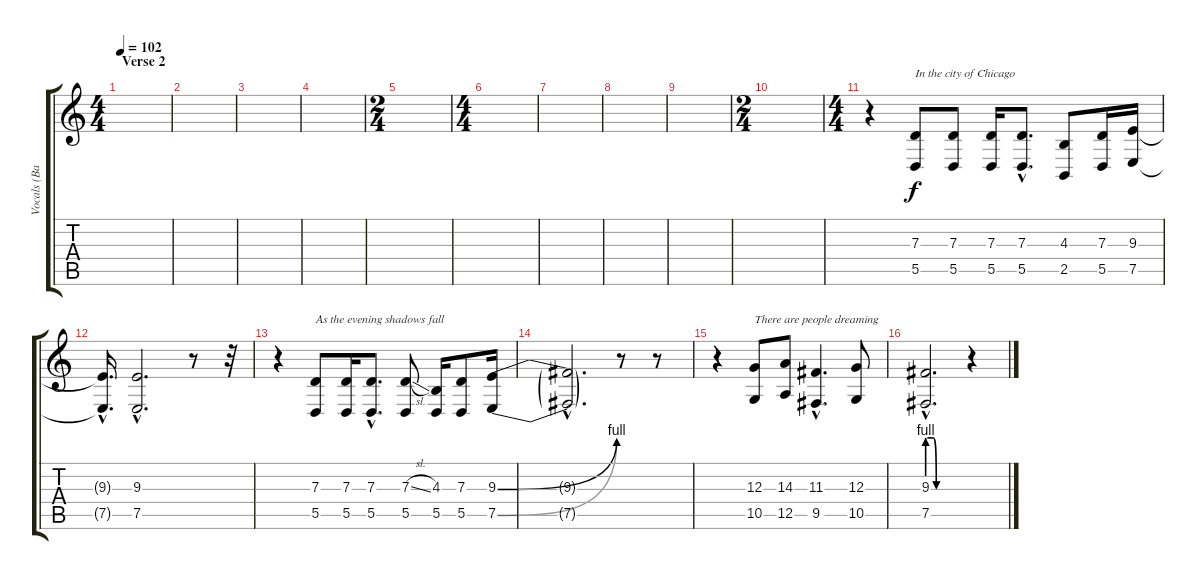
\track ("Vocals (Backing)" "Vocals (Ba") {instrument lead6voice}
\staff {score tabs}
\tuning (E4 B3 G3 D3 A2 E2) {hide}
\ts (4 4)
\section ("" "Verse 2")
\tempo 102
\clef g2
\ks c
|
|
|
|
\ts (2 4)
|
\ts (4 4)
|
|
|
|
\ts (2 4)
|
\ts (4 4)
r.4 (7.3 5.5).8{txt "In the city of Chicago"} (7.3 5.5).8 (7.3 5.5).16 (7.3{hac} 5.5{hac}).8{d} (4.3 2.5).8 (7.3 5.5).16 (9.3 7.5).16 |
(9.3{hac t} 7.5{hac t}).16{d} (9.3{hac} 7.5{hac}).2{d} r.8 r.32 |
r.4 (7.3 5.5).8{txt "As the evening shadows fall"} (7.3 5.5).16 (7.3{hac} 5.5{hac}).8{d} (7.3{sl} 5.5).8 (4.3 5.5).16 (7.3 5.5).8 (9.3{be (bend 0 0 60 4)} 7.5{be (bend 0 0 60 4)}).16 |
(9.3{hac t} 7.5{hac t}).2{d} r.8 r.8 |
r.4 (12.3 10.5).8{txt "There are people dreaming"} (14.3 12.5).8 (11.3{hac} 9.5{hac}).4{d} (12.3 10.5).8 |
(9.3{be (custom 0 4 10 4 15 0 60 0) hac} 7.5{be (custom 0 4 10 4 15 0 60 0) hac}).2{d} r.4
